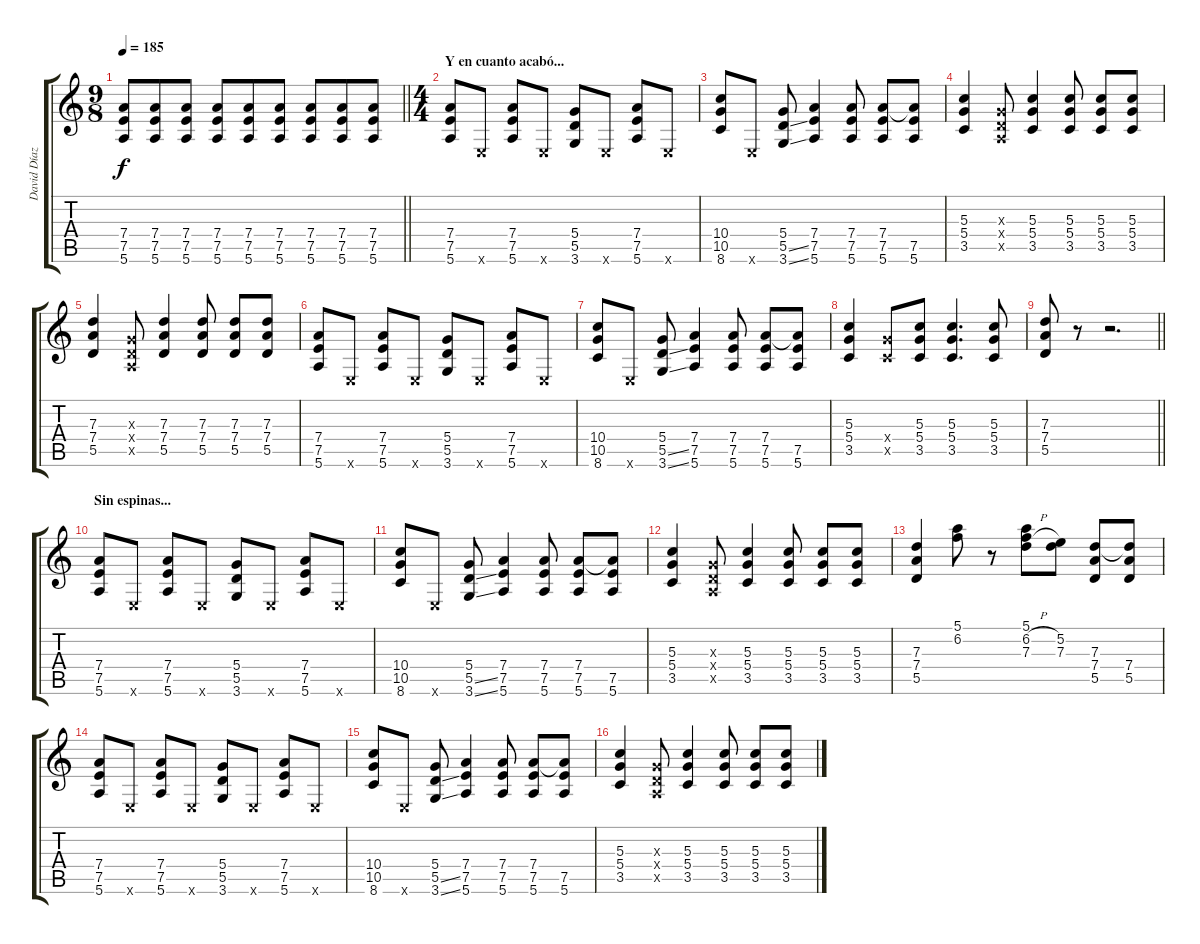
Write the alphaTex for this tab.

\track ("David Díaz 'Kolibrí' - Guitarra" "David Díaz") {instrument overdrivenguitar}
\staff {score tabs}
\tuning (E4 B3 G3 D3 A2 E2) {hide}
\ts (9 8)
\tempo 185
\clef g2
\barLineRight lightlight
\ks c
(7.4 7.5 5.6).8{dy f} (7.4 7.5 5.6).8 (7.4 7.5 5.6).8 (7.4 7.5 5.6).8 (7.4 7.5 5.6).8 (7.4 7.5 5.6).8 (7.4 7.5 5.6).8 (7.4 7.5 5.6).8 (7.4 7.5 5.6).8 |
\ts (4 4)
\section ("" "Y en cuanto acabó...")
(7.4 7.5 5.6).8{volume 12} 0.6{x}.8 (7.4 7.5 5.6).8 0.6{x}.8 (5.4 5.5 3.6).8 0.6{x}.8 (7.4 7.5 5.6).8 0.6{x}.8 |
(10.4 10.5 8.6).8 0.6{x}.8 (5.4 5.5{ss} 3.6{ss}).8 (7.4 7.5 5.6).4 (7.4 7.5 5.6).8 (7.4 7.5 5.6).8 (7.4{t} 7.5 5.6).8 |
(5.3 5.4 3.5).4 (0.3{x} 0.4{x} 0.5{x}).8 (5.3 5.4 3.5).4 (5.3 5.4 3.5).8 (5.3 5.4 3.5).8 (5.3 5.4 3.5).8 |
(7.3 7.4 5.5).4 (0.3{x} 0.4{x} 0.5{x}).8 (7.3 7.4 5.5).4 (7.3 7.4 5.5).8 (7.3 7.4 5.5).8 (7.3 7.4 5.5).8 |
(7.4 7.5 5.6).8 0.6{x}.8 (7.4 7.5 5.6).8 0.6{x}.8 (5.4 5.5 3.6).8 0.6{x}.8 (7.4 7.5 5.6).8 0.6{x}.8 |
(10.4 10.5 8.6).8 0.6{x}.8 (5.4 5.5{ss} 3.6{ss}).8 (7.4 7.5 5.6).4 (7.4 7.5 5.6).8 (7.4 7.5 5.6).8 (7.4{t} 7.5 5.6).8 |
(5.3 5.4 3.5).4 (5.4{x} 3.5{x}).8 (5.3 5.4 3.5).8 (5.3 5.4 3.5).4{d} (5.3 5.4 3.5).8 |
\barLineRight lightlight
(7.3 7.4 5.5).8 r.8 r.2{d} |
\section ("" "Sin espinas...")
(7.4 7.5 5.6).8 0.6{x}.8 (7.4 7.5 5.6).8 0.6{x}.8 (5.4 5.5 3.6).8 0.6{x}.8 (7.4 7.5 5.6).8 0.6{x}.8 |
(10.4 10.5 8.6).8 0.6{x}.8 (5.4 5.5{ss} 3.6{ss}).8 (7.4 7.5 5.6).4 (7.4 7.5 5.6).8 (7.4 7.5 5.6).8 (7.4{t} 7.5 5.6).8 |
(5.3 5.4 3.5).4 (0.3{x} 0.4{x} 0.5{x}).8 (5.3 5.4 3.5).4 (5.3 5.4 3.5).8 (5.3 5.4 3.5).8 (5.3 5.4 3.5).8 |
(7.3 7.4 5.5).4 (5.1 6.2).8 r.8 (5.1 6.2{h} 7.3).8 (5.2 7.3).8 (7.3 7.4 5.5).8 (7.3{t} 7.4 5.5).8 |
(7.4 7.5 5.6).8 0.6{x}.8 (7.4 7.5 5.6).8 0.6{x}.8 (5.4 5.5 3.6).8 0.6{x}.8 (7.4 7.5 5.6).8 0.6{x}.8 |
(10.4 10.5 8.6).8 0.6{x}.8 (5.4 5.5{ss} 3.6{ss}).8 (7.4 7.5 5.6).4 (7.4 7.5 5.6).8 (7.4 7.5 5.6).8 (7.4{t} 7.5 5.6).8 |
(5.3 5.4 3.5).4 (0.3{x} 0.4{x} 0.5{x}).8 (5.3 5.4 3.5).4 (5.3 5.4 3.5).8 (5.3 5.4 3.5).8 (5.3 5.4 3.5).8
